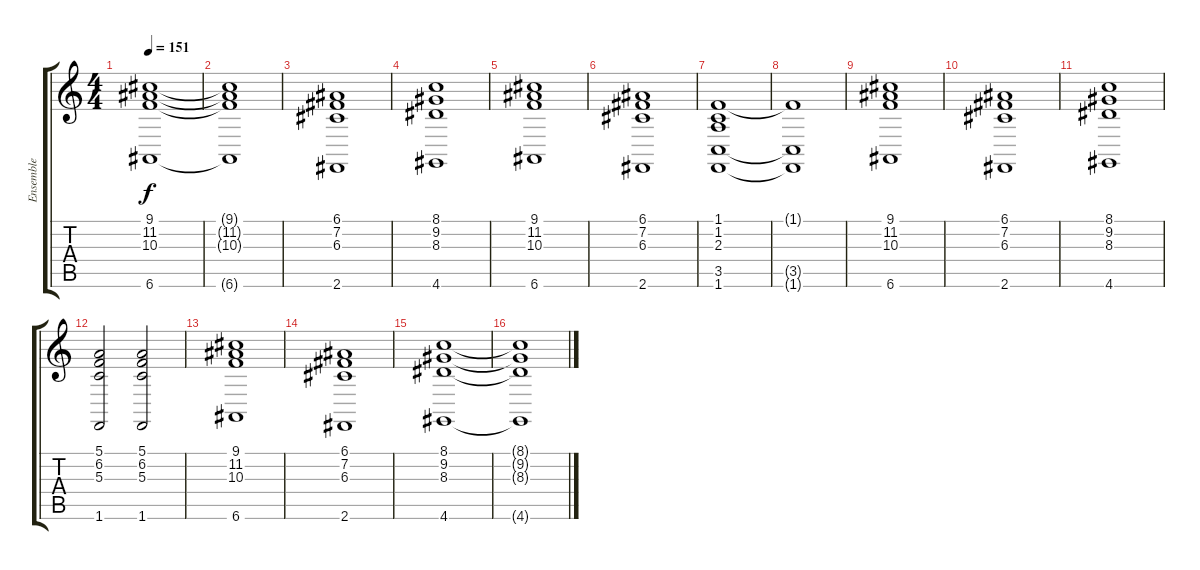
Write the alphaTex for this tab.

\track ("Ensemble" "Ensemble") {instrument stringensemble1}
\staff {score tabs}
\tuning (E4 B3 G3 D3 A2 E2) {hide}
\ts (4 4)
\tempo 151
\clef g2
\ks c
(9.1 11.2 10.3 6.6).1{dy f} |
(9.1{t} 11.2{t} 10.3{t} 6.6{t}).1 |
(6.1 7.2 6.3 2.6).1 |
(8.1 9.2 8.3 4.6).1 |
(9.1 11.2 10.3 6.6).1 |
(6.1 7.2 6.3 2.6).1 |
(1.1 1.2 2.3 3.5 1.6).1 |
(1.1{t} 3.5{t} 1.6{t}).1 |
\section ("" "")
(9.1 11.2 10.3 6.6).1 |
(6.1 7.2 6.3 2.6).1 |
(8.1 9.2 8.3 4.6).1 |
(5.1 6.2 5.3 1.6).2 (5.1 6.2 5.3 1.6).2 |
(9.1 11.2 10.3 6.6).1 |
(6.1 7.2 6.3 2.6).1 |
(8.1 9.2 8.3 4.6).1 |
(8.1{t} 9.2{t} 8.3{t} 4.6{t}).1
